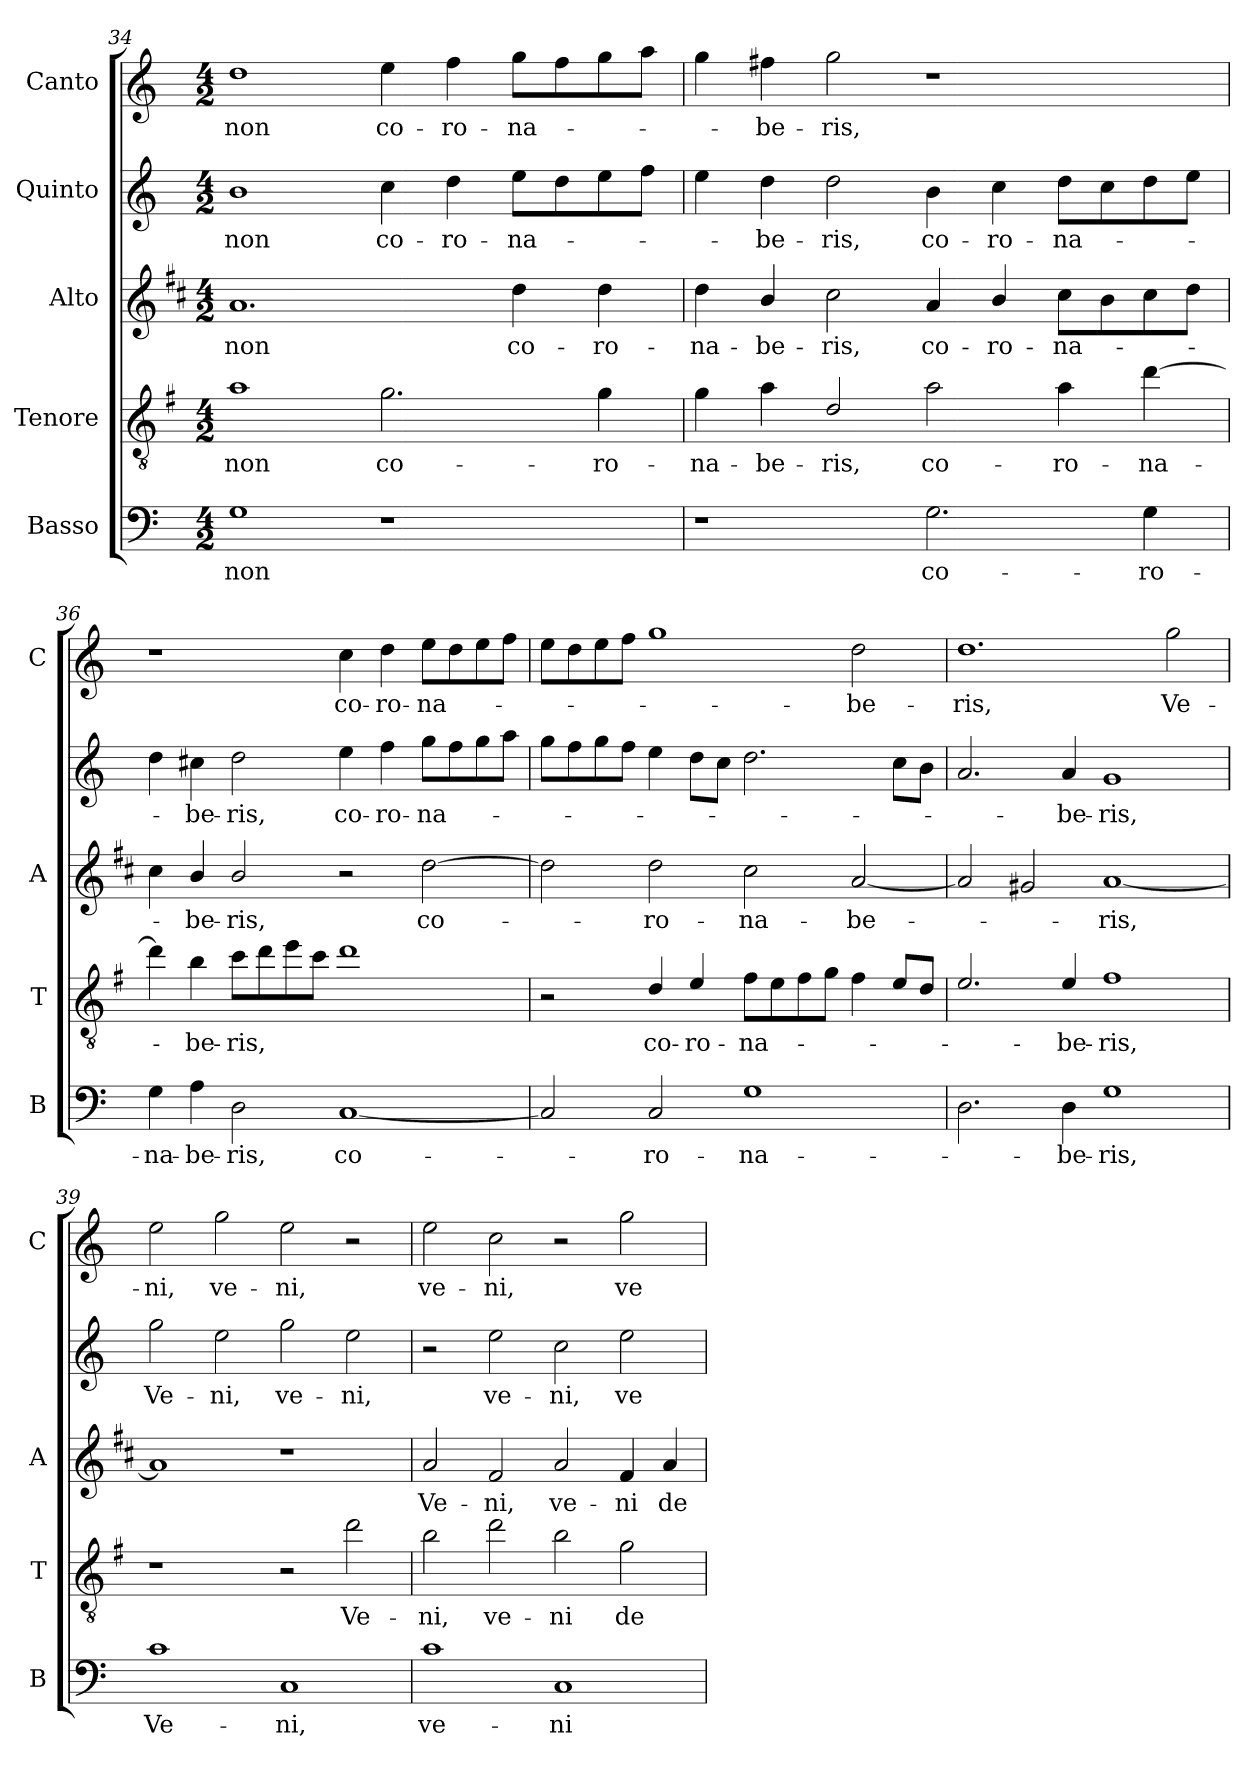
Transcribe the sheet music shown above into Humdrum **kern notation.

**kern	**text	**kern	**text	**kern	**text	**kern	**text	**kern	**text
*part5	*part5	*part4	*part4	*part3	*part3	*part2	*part2	*part1	*part1
*staff5	*staff5	*staff4	*staff4	*staff3	*staff3	*staff2	*staff2	*staff1	*staff1
*I"Basso	*	*I"Tenore	*	*I"Alto	*	*I"Quinto	*	*I"Canto	*
*I'B	*	*I'T	*	*I'A	*	*	*	*I'C	*
!!LO:LB:g=z
*clefF4	*	*clefGv2	*	*clefG2	*	*clefG2	*	*clefG2	*
*	*	*ITrd4c7	*	*ITrd1c2	*	*	*	*	*
*k[]	*	*k[]	*	*k[]	*	*k[]	*	*k[]	*
*C:	*	*C:	*	*C:	*	*C:	*	*C:	*
*M4/2	*	*M4/2	*	*M4/2	*	*M4/2	*	*M4/2	*
=34	=34	=34	=34	=34	=34	=34	=34	=34	=34
!	!LO:LY:b	!	!LO:LY:b	!	!LO:LY:b	!	!LO:LY:b	!	!LO:LY:b
1G	-non	1d	-non	1.g	-non	1b	-non	1dd	-non
!	!	!	!LO:LY:b	!	!	!	!LO:LY:b	!	!LO:LY:b
1r	.	2.c\	co-	.	.	4cc\	co-	4ee\	co-
!	!	!	!	!	!	!	!LO:LY:b	!	!LO:LY:b
.	.	.	.	.	.	4dd\	-ro-	4ff\	-ro-
!	!	!	!	!	!LO:LY:b	!	!LO:LY:b	!	!LO:LY:b
.	.	.	.	4cc\	co-	8ee\L	-na-	8gg\L	-na-
.	.	.	.	.	.	8dd\	.	8ff\	.
!	!	!	!LO:LY:b	!	!LO:LY:b	!	!	!	!
.	.	4c\	-ro-	4cc\	-ro-	8ee\	.	8gg\	.
.	.	.	.	.	.	8ff\J	.	8aa\J	.
=35	=35	=35	=35	=35	=35	=35	=35	=35	=35
!	!	!	!LO:LY:b	!	!LO:LY:b	!	!	!	!
1r	.	4c\	-na-	4cc\	-na-	4ee\	.	4gg\	.
!	!	!	!LO:LY:b	!	!LO:LY:b	!	!LO:LY:b	!	!LO:LY:b
.	.	4d\	-be-	4a/	-be-	4dd\	-be-	4ff#X\	-be-
!	!	!	!LO:LY:b	!	!LO:LY:b	!	!LO:LY:b	!	!LO:LY:b
.	.	2G/	-ris,	2b\	-ris,	2dd\	-ris,	2gg\	-ris,
!	!LO:LY:b	!	!LO:LY:b	!	!LO:LY:b	!	!LO:LY:b	!	!
2.G\	co-	2d\	co-	4g/	co-	4b\	co-	1r	.
!	!	!	!	!	!LO:LY:b	!	!LO:LY:b	!	!
.	.	.	.	4a/	-ro-	4cc\	-ro-	.	.
!	!	!	!LO:LY:b	!	!LO:LY:b	!	!LO:LY:b	!	!
.	.	4d\	-ro-	8b\L	-na-	8dd\L	-na-	.	.
.	.	.	.	8a\	.	8cc\	.	.	.
!	!LO:LY:b	!	!LO:LY:b	!	!	!	!	!	!
4G\	-ro-	[4g\	-na-	8b\	.	8dd\	.	.	.
.	.	.	.	8cc\J	.	8ee\J	.	.	.
=36	=36	=36	=36	=36	=36	=36	=36	=36	=36
!	!LO:LY:b	!	!	!	!	!	!	!	!
4G\	-na-	4g\]	.	4b\	.	4dd\	.	1r	.
!	!LO:LY:b	!	!LO:LY:b	!	!LO:LY:b	!	!LO:LY:b	!	!
4A\	-be-	4e\	-be-	4a/	-be-	4cc#X\	-be-	.	.
!	!LO:LY:b	!	!LO:LY:b	!	!LO:LY:b	!	!LO:LY:b	!	!
2D\	-ris,	8f\L	-ris,	2a/	-ris,	2dd\	-ris,	.	.
.	.	8g\	.	.	.	.	.	.	.
.	.	8a\	.	.	.	.	.	.	.
.	.	8f\J	.	.	.	.	.	.	.
!	!LO:LY:b	!	!	!	!	!	!LO:LY:b	!	!LO:LY:b
[1C	co-	1g	.	2r	.	4ee\	co-	4cc\	co-
!	!	!	!	!	!	!	!LO:LY:b	!	!LO:LY:b
.	.	.	.	.	.	4ff\	-ro-	4dd\	-ro-
!	!	!	!	!	!LO:LY:b	!	!LO:LY:b	!	!LO:LY:b
.	.	.	.	[2cc\	co-	8gg\L	-na-	8ee\L	-na-
.	.	.	.	.	.	8ff\	.	8dd\	.
.	.	.	.	.	.	8gg\	.	8ee\	.
.	.	.	.	.	.	8aa\J	.	8ff\J	.
!!LO:PB:g=z
=37	=37	=37	=37	=37	=37	=37	=37	=37	=37
2C/]	.	2r	.	2cc\]	.	8gg\L	.	8ee\L	.
.	.	.	.	.	.	8ff\	.	8dd\	.
.	.	.	.	.	.	8gg\	.	8ee\	.
.	.	.	.	.	.	8ff\J	.	8ff\J	.
!	!LO:LY:b	!	!LO:LY:b	!	!LO:LY:b	!	!	!	!
2C/	-ro-	4G/	co-	2cc\	-ro-	4ee\	.	1gg	.
!	!	!	!LO:LY:b	!	!	!	!	!	!
.	.	4A/	-ro-	.	.	8dd\L	.	.	.
.	.	.	.	.	.	8cc\J	.	.	.
!	!LO:LY:b	!	!LO:LY:b	!	!LO:LY:b	!	!	!	!
1G	-na-	8B\L	-na-	2b\	-na-	2.dd\	.	.	.
.	.	8A\	.	.	.	.	.	.	.
.	.	8B\	.	.	.	.	.	.	.
.	.	8c\J	.	.	.	.	.	.	.
!	!	!	!	!	!LO:LY:b	!	!	!	!LO:LY:b
.	.	4B\	.	[2g/	-be-	.	.	2dd\	-be-
.	.	8A/L	.	.	.	8cc\L	.	.	.
.	.	8G/J	.	.	.	8b\J	.	.	.
=38	=38	=38	=38	=38	=38	=38	=38	=38	=38
!	!	!	!	!	!	!	!	!	!LO:LY:b
2.D\	.	2.A/	.	2g/]	.	2.a/	.	1.dd	-ris,
.	.	.	.	2f#X/	.	.	.	.	.
!	!LO:LY:b	!	!LO:LY:b	!	!	!	!LO:LY:b	!	!
4D\	-be-	4A/	-be-	.	.	4a/	-be-	.	.
!	!LO:LY:b	!	!LO:LY:b	!	!LO:LY:b	!	!LO:LY:b	!	!
1G	-ris,	1B	-ris,	[1g	-ris,	1g	-ris,	.	.
!	!	!	!	!	!	!	!	!	!LO:LY:b
.	.	.	.	.	.	.	.	2gg\	Ve-
=39	=39	=39	=39	=39	=39	=39	=39	=39	=39
!	!LO:LY:b	!	!	!	!	!	!LO:LY:b	!	!LO:LY:b
1c	Ve-	1r	.	1g]	.	2gg\	Ve-	2ee\	-ni,
!	!	!	!	!	!	!	!LO:LY:b	!	!LO:LY:b
.	.	.	.	.	.	2ee\	-ni,	2gg\	ve-
!	!LO:LY:b	!	!	!	!	!	!LO:LY:b	!	!LO:LY:b
1C	-ni,	2r	.	1r	.	2gg\	ve-	2ee\	-ni,
!	!	!	!LO:LY:b	!	!	!	!LO:LY:b	!	!
.	.	2g\	Ve-	.	.	2ee\	-ni,	2r	.
=40	=40	=40	=40	=40	=40	=40	=40	=40	=40
!	!LO:LY:b	!	!LO:LY:b	!	!LO:LY:b	!	!	!	!LO:LY:b
1c	ve-	2e\	-ni,	2g/	Ve-	2r	.	2ee\	ve-
!	!	!	!LO:LY:b	!	!LO:LY:b	!	!LO:LY:b	!	!LO:LY:b
.	.	2g\	ve-	2e/	-ni,	2ee\	ve-	2cc\	-ni,
!	!LO:LY:b	!	!LO:LY:b	!	!LO:LY:b	!	!LO:LY:b	!	!
1C	-ni	2e\	-ni	2g/	ve-	2cc\	-ni,	2r	.
!	!	!	!LO:LY:b	!	!LO:LY:b	!	!LO:LY:b	!	!LO:LY:b
.	.	2c\	de	4e/	-ni	2ee\	ve-	2gg\	ve-
!	!	!	!	!	!LO:LY:b	!	!	!	!
.	.	.	.	4g/	de	.	.	.	.
=	=	=	=	=	=	=	=	=	=
*-	*-	*-	*-	*-	*-	*-	*-	*-	*-
